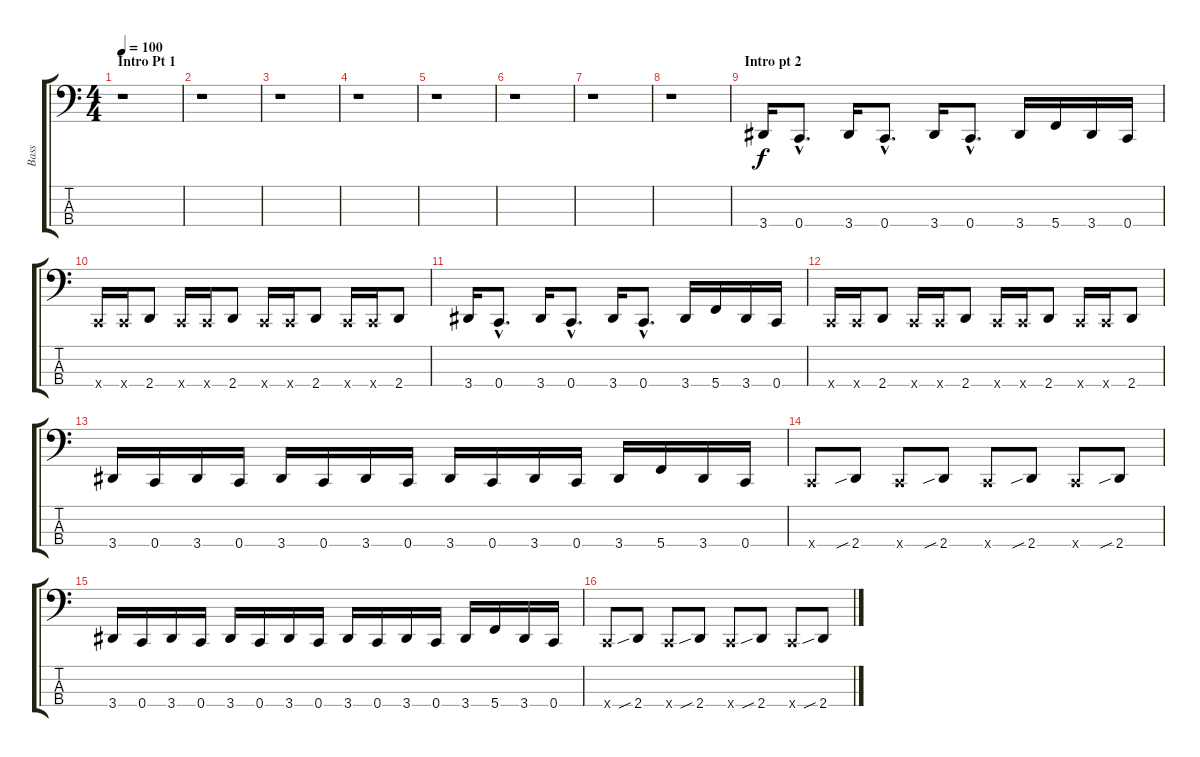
\track ("Bass" "Bass") {instrument electricbassfinger}
\staff {score tabs}
\tuning (F2 C2 G1 C1) {hide}
\ts (4 4)
\section ("" "Intro Pt 1")
\tempo 100
\clef f4
\ks c
r.1{dy f instrument electricbassfinger} |
r.1 |
r.1 |
r.1 |
r.1 |
r.1 |
r.1 |
r.1 |
\section ("" "Intro pt 2")
3.4.16 0.4{hac}.8{d} 3.4.16 0.4{hac}.8{d} 3.4.16 0.4{hac}.8{d} 3.4.16 5.4.16 3.4.16 0.4.16 |
0.4{x}.16 0.4{x}.16 2.4.8 0.4{x}.16 0.4{x}.16 2.4.8 0.4{x}.16 0.4{x}.16 2.4.8 0.4{x}.16 0.4{x}.16 2.4.8 |
3.4.16 0.4{hac}.8{d} 3.4.16 0.4{hac}.8{d} 3.4.16 0.4{hac}.8{d} 3.4.16 5.4.16 3.4.16 0.4.16 |
0.4{x}.16 0.4{x}.16 2.4.8 0.4{x}.16 0.4{x}.16 2.4.8 0.4{x}.16 0.4{x}.16 2.4.8 0.4{x}.16 0.4{x}.16 2.4.8 |
3.4.16 0.4.16 3.4.16 0.4.16 3.4.16 0.4.16 3.4.16 0.4.16 3.4.16 0.4.16 3.4.16 0.4.16 3.4.16 5.4.16 3.4.16 0.4.16 |
0.4{x}.8 2.4{sib}.8 0.4{x}.8 2.4{sib}.8 0.4{x}.8 2.4{sib}.8 0.4{x}.8 2.4{sib}.8 |
3.4.16 0.4.16 3.4.16 0.4.16 3.4.16 0.4.16 3.4.16 0.4.16 3.4.16 0.4.16 3.4.16 0.4.16 3.4.16 5.4.16 3.4.16 0.4.16 |
0.4{x}.8 2.4{sib}.8 0.4{x}.8 2.4{sib}.8 0.4{x}.8 2.4{sib}.8 0.4{x}.8 2.4{sib}.8
